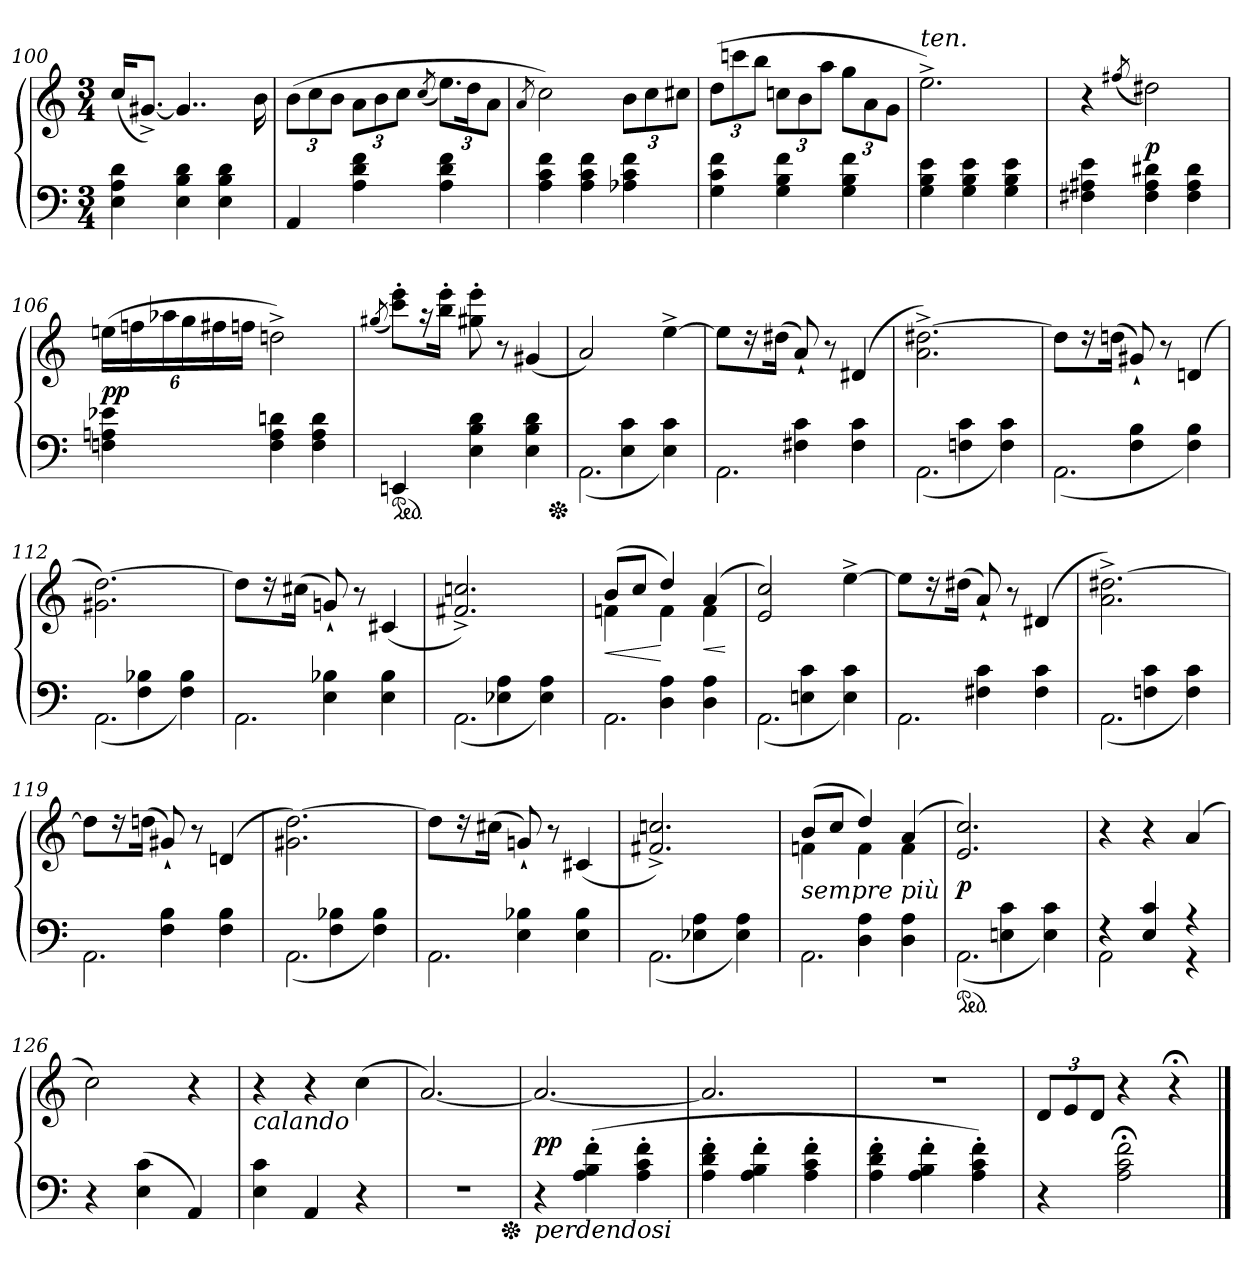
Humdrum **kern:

**kern	**kern	**dynam
*part1	*part1	*part1
*staff2	*staff1	*staff1/2
*clefF4	*clefG2	*
*k[]	*k[]	*
*M3/4	*M3/4	*
=100	=100	=100
4E 4A 4d	(16ccKL	.
.	[8.g#X^J)	.
4E 4B 4d	4..g#]	.
4E 4B 4d	.	.
.	16b	.
=101	=101	=101
4AA	(12bL	.
.	12cc	.
.	12bJ	.
4A 4d 4f	12aL	.
.	12b	.
.	12ccJ	.
.	(8qcc/	.
4A 4d 4f	12.eeL)	.
.	24ddK	.
.	12aJ	.
=102	=102	=102
.	8qa/	.
4A 4c 4f	2cc)	.
4A 4c 4f	.	.
4A-X 4c 4f	12bL	.
.	12cc	.
.	12cc#XJ	.
=103	=103	=103
4G 4c 4f	(12ddL	.
.	12cccn	.
.	12bbJ	.
4G 4B 4f	12ccnL	.
.	12b	.
.	12aaJ	.
4G 4B 4f	12ggL	.
.	12a	.
.	12gJ	.
=104	=104	=104
!	!LO:TX:a:i:t=ten.	!
4G 4B 4e	2.ee^)	.
4G 4B 4e	.	.
4G 4B 4e	.	.
=105	=105	=105
4F#X 4A#X 4e	4r	.
.	(8qff#X/	.
4F# 4A# 4d#X	2dd#X)	p
4F# 4A# 4d#	.	.
=106	=106	=106
4Fn 4An 4e-X	(24eenLL	pp
.	24ffn	.
.	24aa-X	.
.	24gg	.
.	24ff#X	.
.	24ffnJJ	.
4F 4A 4dn	2ddn^)	.
4F 4A 4d	.	.
=107	=107	=107
.	(8qgg#X/	.
*ped	*	*
4EEn	8ccc' 8eee'L)	.
.	16r	.
.	16bb' 16eee'Jk	.
4E 4B 4d	8gg#X' 8eee'	.
.	8r	.
4E 4B 4d	(4g#X	.
*Xped	*	*
=108	=108	=108
*^	*	*
4ryy	(2.AA	2a)	.
4E\ 4c\	.	.	.
4E\ 4c\)	.	[4ee^	.
=109	=109	=109	=109
4ryy	2.AA	8eeL]	.
.	.	16r	.
.	.	(16dd#XJk	.
4F#X\ 4c\	.	8a`)	.
.	.	8r	.
4F#\ 4c\	.	(>4d#X	.
=110	=110	=110	=110
4ryy	(2.AA	2.a^ [2.dd#X^)	.
4Fn\ 4c\	.	.	.
4F\ 4c\)	.	.	.
=111	=111	=111	=111
4ryy	(2.AA	8dd#L]	.
.	.	16r	.
.	.	(16ddnJk	.
4F\ 4B\	.	8g#X`)	.
.	.	8r	.
4F\ 4B\)	.	(4dn	.
=112	=112	=112	=112
4ryy	(2.AA	2.g#X [2.dd)	.
4F\ 4B-X\	.	.	.
4F\ 4B-\)	.	.	.
=113	=113	=113	=113
4ryy	2.AA	8ddL]	.
.	.	16r	.
.	.	(16cc#XJk	.
4E\ 4B-X\	.	8gn`)	.
.	.	8r	.
4E\ 4B-\	.	(>4c#X	.
=114	=114	=114	=114
4ryy	(2.AA	2.f#X^ 2.ccn^)	.
4E-X\ 4A\	.	.	.
4E-\ 4A\)	.	.	.
=115	=115	=115	=115
*	*	*^	*
4ryy	2.AA	(8bL	4fn	<
.	.	8ccJ	.	.
4D\ 4A\	.	4dd)	4f	[
4D\ 4A\	.	(4a	4f	<
*v	*v	*	*	*
*	*v	*v	*
.	.	[
=116	=116	=116
*^	*	*
4ryy	(2.AA	2e 2cc)	.
4En\ 4c\	.	.	.
4E\ 4c\)	.	[4ee^	.
=117	=117	=117	=117
4ryy	2.AA	8eeL]	.
.	.	16r	.
.	.	(16dd#XJk	.
4F#X\ 4c\	.	8a`)	.
.	.	8r	.
4F#\ 4c\	.	(>4d#X	.
=118	=118	=118	=118
4ryy	(2.AA	2.a^ [2.dd#X^)	.
4Fn\ 4c\	.	.	.
4F\ 4c\)	.	.	.
=119	=119	=119	=119
4ryy	2.AA	8dd#L]	.
.	.	16r	.
.	.	(16ddnJk	.
4F\ 4B\	.	8g#X`)	.
.	.	8r	.
4F\ 4B\	.	(>4dn	.
=120	=120	=120	=120
4ryy	(2.AA	2.g#X [2.dd)	.
4F\ 4B-X\	.	.	.
4F\ 4B-\)	.	.	.
=121	=121	=121	=121
4ryy	2.AA	8ddL]	.
.	.	16r	.
.	.	(16cc#XJk	.
4E\ 4B-X\	.	8gn`)	.
.	.	8r	.
4E\ 4B-\	.	(4c#X	.
=122	=122	=122	=122
4ryy	(2.AA	2.f#X^ 2.ccn^)	.
4E-X\ 4A\	.	.	.
4E-\ 4A\)	.	.	.
=123	=123	=123	=123
*	*	*^	*
!	!	!LO:TX:b:i:t=sempre più	!	!
4ryy	2.AA	(8bL	4fn	.
.	.	8ccJ	.	.
4D\ 4A\	.	4dd)	4f	.
4D\ 4A\	.	(4a	4f	.
*	*	*v	*v	*
=124	=124	=124	=124
*ped	*	*	*
4ryy	(2.AA	2.e 2.cc)	p
4En\ 4c\	.	.	.
4E\ 4c\)	.	.	.
=125	=125	=125	=125
4r	2AA	4r	.
4E 4c	.	4r	.
4r	4r	(4a	.
*v	*v	*	*
=126	=126	=126
4r	2cc)	.
(4E 4c	.	.
4AA)	4r	.
=127	=127	=127
!	!LO:TX:b:i:t=calando	!
4E 4c	4r	.
4AA	4r	.
4r	(4cc	.
=128	=128	=128
2.r	[2.a)	.
*Xped	*	*
=129	=129	=129
!LO:TX:b:i:t=perdendosi	!	!
4r	2.a_	pp
(4A' 4B' 4f'	.	.
4A' 4c' 4f'	.	.
=130	=130	=130
4A' 4d' 4f'	2.a]	.
4A' 4B' 4f'	.	.
4A' 4c' 4f'	.	.
=131	=131	=131
4A' 4d' 4f'	2.r	.
4A' 4B' 4f'	.	.
4A' 4c' 4f')	.	.
=132	=132	=132
4r	12dL	.
.	12e	.
.	12dJ	.
2A;< 2c;< 2f;<	4r	.
.	4r;<	.
==	==	==
*-	*-	*-
